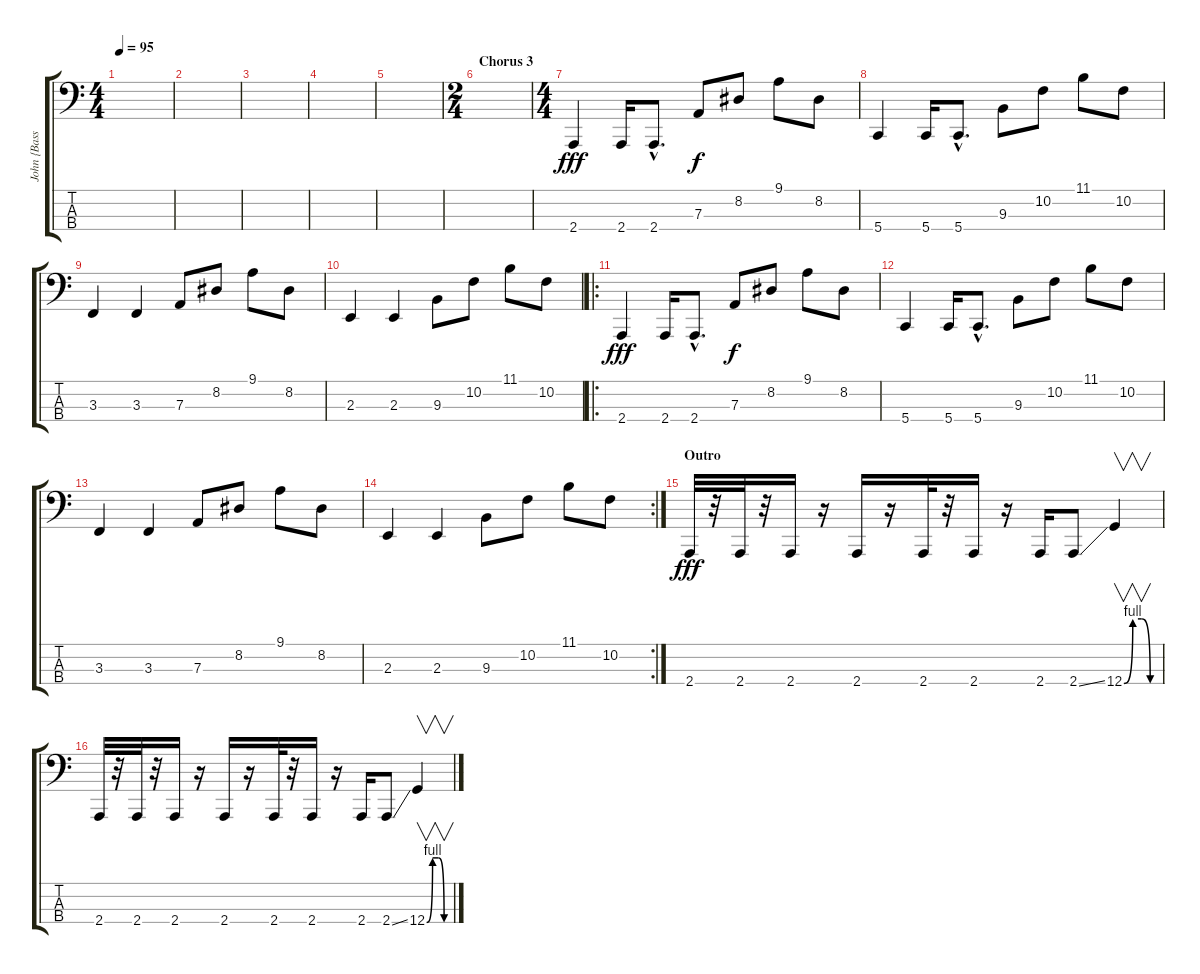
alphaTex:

\track ("John {Bass}" "John {Bass") {instrument electricbassfinger}
\staff {score tabs}
\tuning (C2 G1 D1 G0) {hide}
\ts (4 4)
\tempo 95
\clef f4
\ks c
|
|
|
|
|
\ts (2 4)
\section ("" "Chorus 3")
|
\ts (4 4)
2.4.4{dy fff} 2.4.16 2.4{hac}.8{d} 7.3.8{dy f} 8.2.8 9.1.8 8.2.8 |
5.4.4 5.4.16 5.4{hac}.8{d} 9.3.8 10.2.8 11.1.8 10.2.8 |
3.3.4 3.3.4 7.3.8 8.2.8 9.1.8 8.2.8 |
2.3.4 2.3.4 9.3.8 10.2.8 11.1.8 10.2.8 |
\ro
2.4.4{dy fff} 2.4.16 2.4{hac}.8{d} 7.3.8{dy f} 8.2.8 9.1.8 8.2.8 |
5.4.4 5.4.16 5.4{hac}.8{d} 9.3.8 10.2.8 11.1.8 10.2.8 |
3.3.4 3.3.4 7.3.8 8.2.8 9.1.8 8.2.8 |
\rc 2
2.3.4 2.3.4 9.3.8 10.2.8 11.1.8 10.2.8 |
\section ("" "Outro")
2.4.32{dy fff} r.32 2.4.32 r.32 2.4.16 r.16 2.4.16 r.16 2.4.32 r.32 2.4.16 r.16 2.4.16 2.4{ss}.8 12.4{be (custom 0 0 15 4 30 4 45 0 60 0)}.4{v} |
2.4.32 r.32 2.4.32 r.32 2.4.16 r.16 2.4.16 r.16 2.4.32 r.32 2.4.16 r.16 2.4.16 2.4{ss}.8 12.4{be (custom 0 0 15 4 30 4 45 0 60 0)}.4{v}
